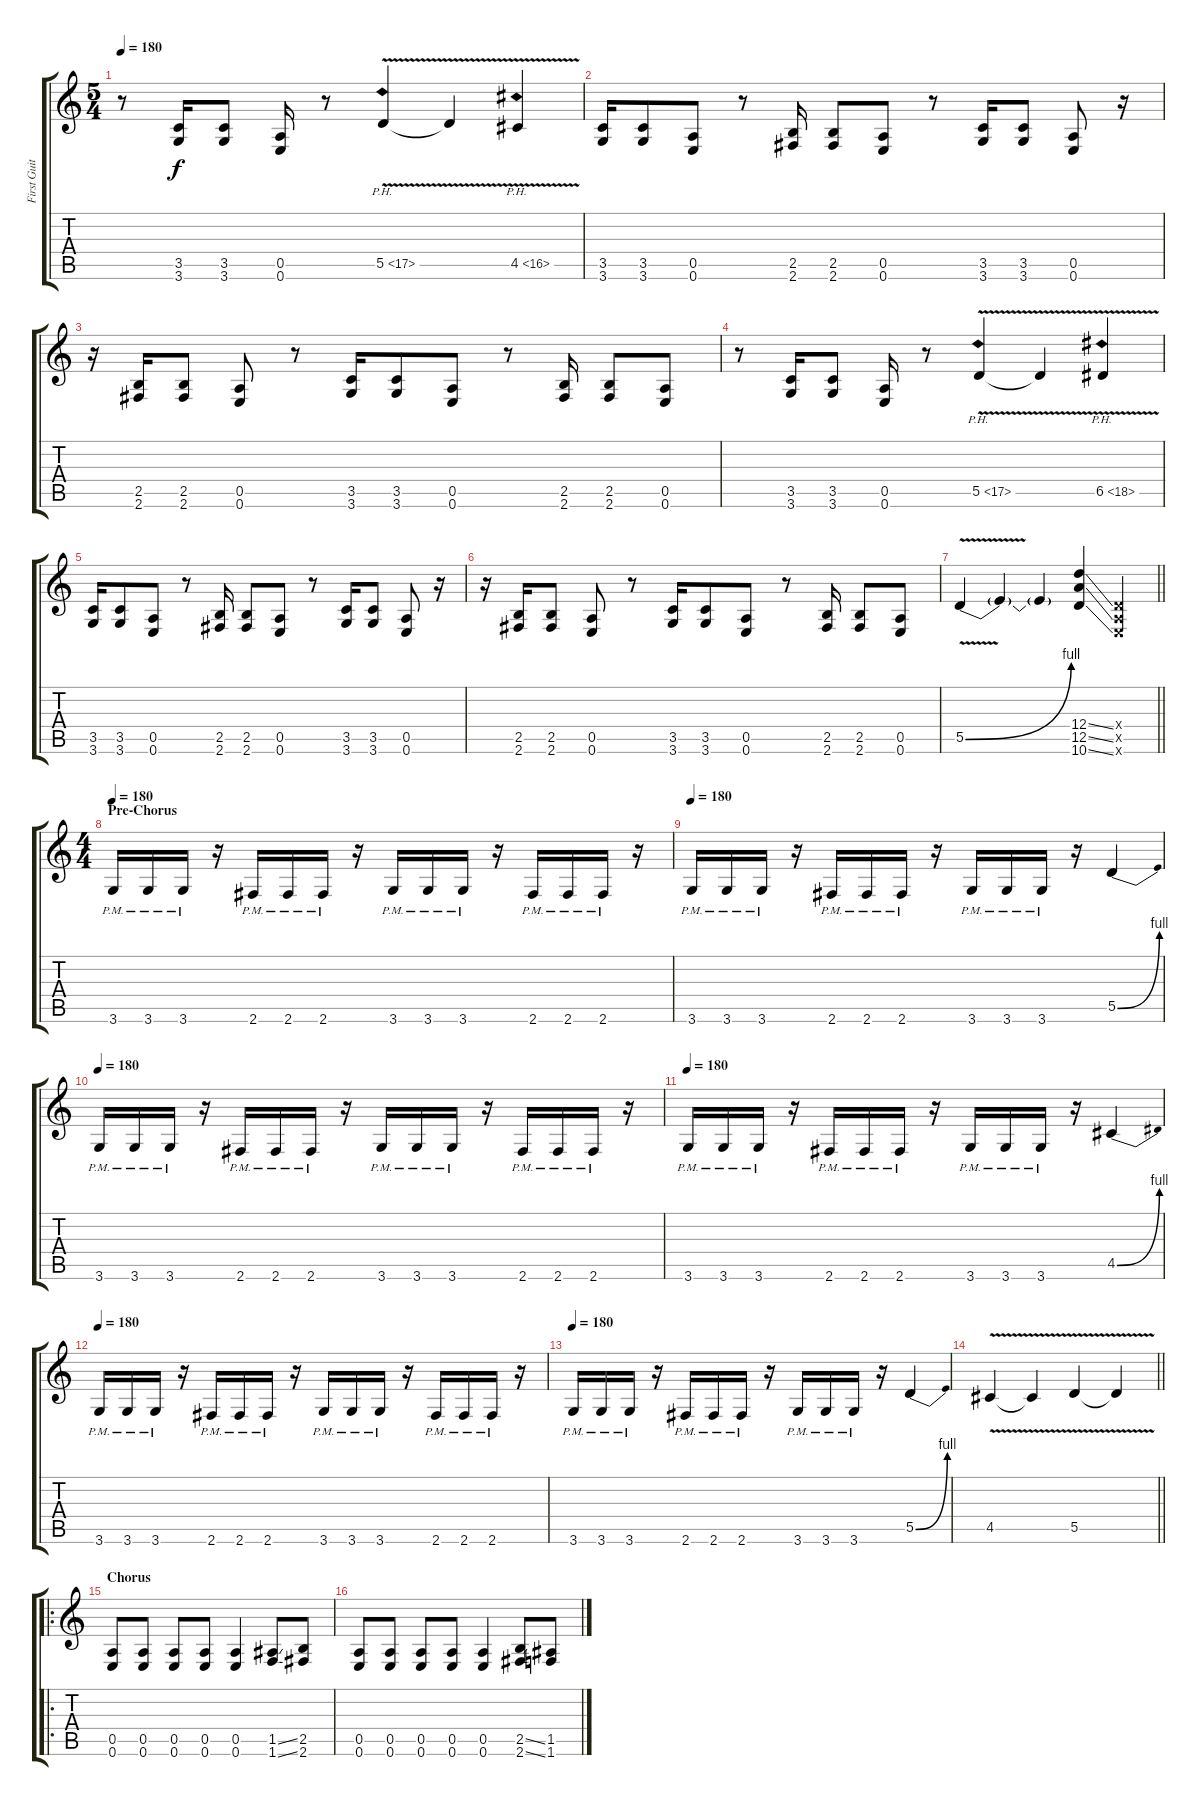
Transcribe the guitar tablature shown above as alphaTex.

\track ("First Guitar" "First Guit") {instrument distortionguitar}
\staff {score tabs}
\tuning (E4 B3 G3 D3 A2 E2) {hide}
\ts (5 4)
\tempo 180
\clef g2
\ks c
r.8{dy f} (3.5 3.6).16 (3.5 3.6).8 (0.5 0.6).16 r.8 5.5{ph 12 v}.4 5.5{t}.4 4.5{ph 12 v}.4 |
(3.5 3.6).16 (3.5 3.6).8 (0.5 0.6).8 r.8 (2.5 2.6).16 (2.5 2.6).8 (0.5 0.6).8 r.8 (3.5 3.6).16 (3.5 3.6).8 (0.5 0.6).8 r.16 |
r.16 (2.5 2.6).16 (2.5 2.6).8 (0.5 0.6).8 r.8 (3.5 3.6).16 (3.5 3.6).8 (0.5 0.6).8 r.8 (2.5 2.6).16 (2.5 2.6).8 (0.5 0.6).8 |
r.8 (3.5 3.6).16 (3.5 3.6).8 (0.5 0.6).16 r.8 5.5{ph 12 v}.4 5.5{t}.4 6.5{ph 12 v}.4 |
(3.5 3.6).16 (3.5 3.6).8 (0.5 0.6).8 r.8 (2.5 2.6).16 (2.5 2.6).8 (0.5 0.6).8 r.8 (3.5 3.6).16 (3.5 3.6).8 (0.5 0.6).8 r.16 |
r.16 (2.5 2.6).16 (2.5 2.6).8 (0.5 0.6).8 r.8 (3.5 3.6).16 (3.5 3.6).8 (0.5 0.6).8 r.8 (2.5 2.6).16 (2.5 2.6).8 (0.5 0.6).8 |
\barLineRight lightlight
5.5{be (bend 0 0 60 4) v}.4 5.5{t}.4 5.5{t}.4 (12.4{ss} 12.5{ss} 10.6{ss}).4 (0.4{x} 0.5{x} 0.6{x}).4 |
\ts (4 4)
\section ("" "Pre-Chorus")
\tempo 180
3.6{pm}.16 3.6{pm}.16 3.6{pm}.16 r.16 2.6{pm}.16 2.6{pm}.16 2.6{pm}.16 r.16 3.6{pm}.16 3.6{pm}.16 3.6{pm}.16 r.16 2.6{pm}.16 2.6{pm}.16 2.6{pm}.16 r.16 |
\tempo 180
3.6{pm}.16 3.6{pm}.16 3.6{pm}.16 r.16 2.6{pm}.16 2.6{pm}.16 2.6{pm}.16 r.16 3.6{pm}.16 3.6{pm}.16 3.6{pm}.16 r.16 5.5{be (bend 0 0 60 4)}.4 |
\tempo 180
3.6{pm}.16 3.6{pm}.16 3.6{pm}.16 r.16 2.6{pm}.16 2.6{pm}.16 2.6{pm}.16 r.16 3.6{pm}.16 3.6{pm}.16 3.6{pm}.16 r.16 2.6{pm}.16 2.6{pm}.16 2.6{pm}.16 r.16 |
\tempo 180
3.6{pm}.16 3.6{pm}.16 3.6{pm}.16 r.16 2.6{pm}.16 2.6{pm}.16 2.6{pm}.16 r.16 3.6{pm}.16 3.6{pm}.16 3.6{pm}.16 r.16 4.5{be (bend 0 0 60 4)}.4 |
\tempo 180
3.6{pm}.16 3.6{pm}.16 3.6{pm}.16 r.16 2.6{pm}.16 2.6{pm}.16 2.6{pm}.16 r.16 3.6{pm}.16 3.6{pm}.16 3.6{pm}.16 r.16 2.6{pm}.16 2.6{pm}.16 2.6{pm}.16 r.16 |
\tempo 180
3.6{pm}.16 3.6{pm}.16 3.6{pm}.16 r.16 2.6{pm}.16 2.6{pm}.16 2.6{pm}.16 r.16 3.6{pm}.16 3.6{pm}.16 3.6{pm}.16 r.16 5.5{be (bend 0 0 60 4)}.4 |
\barLineRight lightlight
4.5{v}.4 4.5{t}.4 5.5{v}.4 5.5{t}.4 |
\ro
\section ("" "Chorus")
(0.5 0.6).8 (0.5 0.6).8 (0.5 0.6).8 (0.5 0.6).8 (0.5 0.6).4 (1.5{ss} 1.6{ss}).8 (2.5 2.6).8 |
(0.5 0.6).8 (0.5 0.6).8 (0.5 0.6).8 (0.5 0.6).8 (0.5 0.6).4 (2.5{ss} 2.6{ss}).8 (1.5 1.6).8
